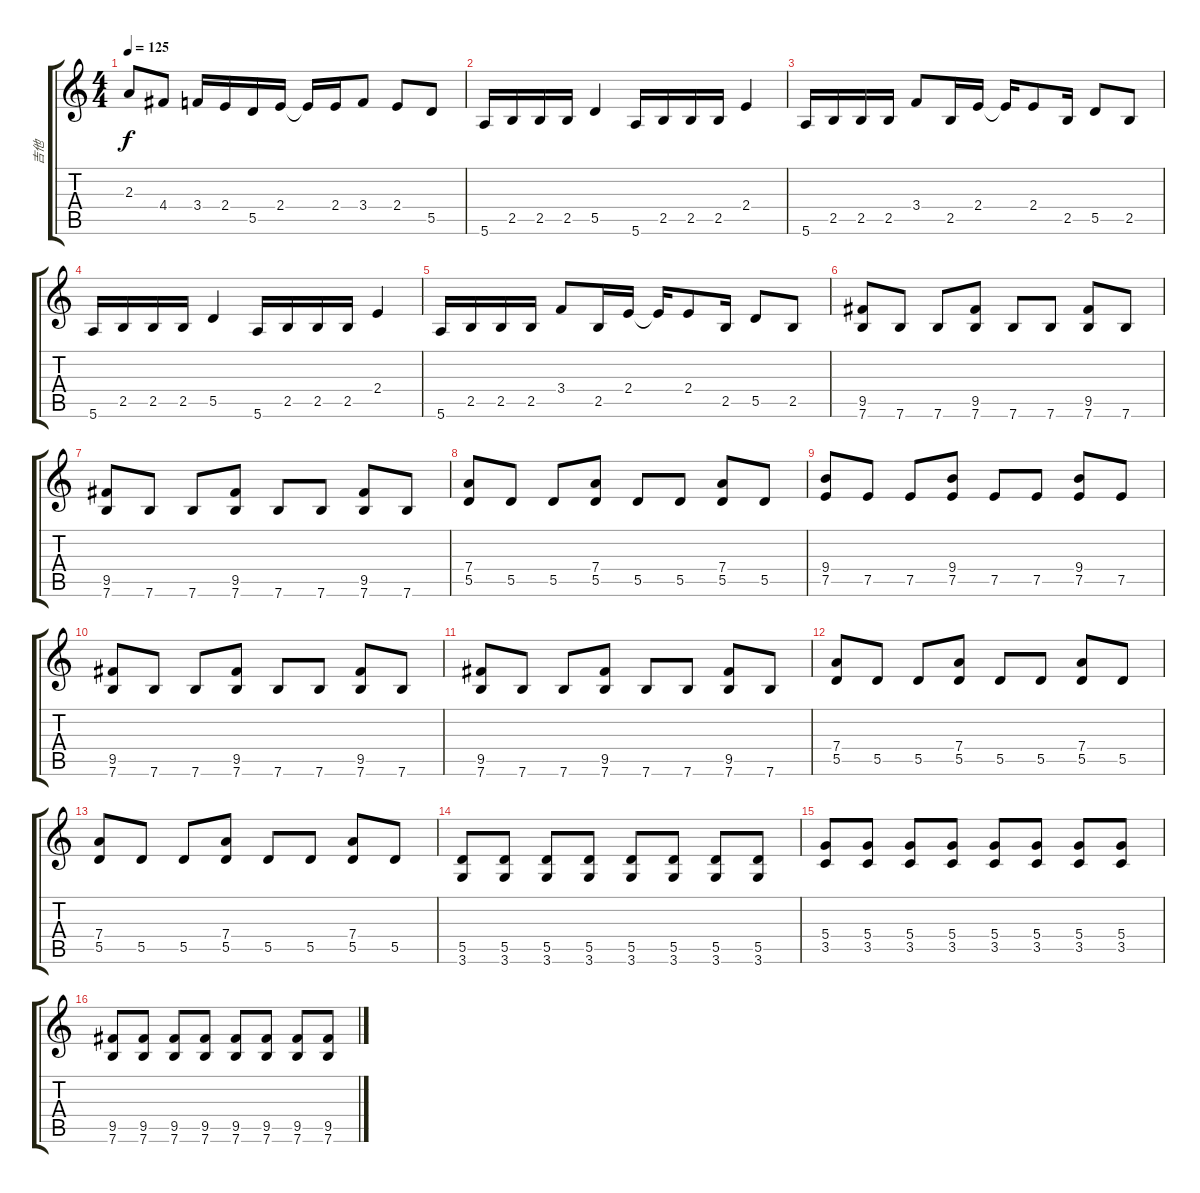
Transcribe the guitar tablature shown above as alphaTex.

\track ("吉他" "吉他") {instrument distortionguitar}
\staff {score tabs}
\tuning (E4 B3 G3 D3 A2 E2) {hide}
\ts (4 4)
\tempo 125
\clef g2
\ks c
2.3.8{dy f} 4.4.8 3.4.16 2.4.16 5.5.16 2.4.16 2.4{t}.16 2.4.16 3.4.8 2.4.8 5.5.8 |
5.6.16 2.5.16 2.5.16 2.5.16 5.5.4 5.6.16 2.5.16 2.5.16 2.5.16 2.4.4 |
5.6.16 2.5.16 2.5.16 2.5.16 3.4.8 2.5.16 2.4.16 2.4{t}.16 2.4.8 2.5.16 5.5.8 2.5.8 |
5.6.16 2.5.16 2.5.16 2.5.16 5.5.4 5.6.16 2.5.16 2.5.16 2.5.16 2.4.4 |
5.6.16 2.5.16 2.5.16 2.5.16 3.4.8 2.5.16 2.4.16 2.4{t}.16 2.4.8 2.5.16 5.5.8 2.5.8 |
(9.5 7.6).8 7.6.8 7.6.8 (9.5 7.6).8 7.6.8 7.6.8 (9.5 7.6).8 7.6.8 |
(9.5 7.6).8 7.6.8 7.6.8 (9.5 7.6).8 7.6.8 7.6.8 (9.5 7.6).8 7.6.8 |
(7.4 5.5).8 5.5.8 5.5.8 (7.4 5.5).8 5.5.8 5.5.8 (7.4 5.5).8 5.5.8 |
(9.4 7.5).8 7.5.8 7.5.8 (9.4 7.5).8 7.5.8 7.5.8 (9.4 7.5).8 7.5.8 |
(9.5 7.6).8 7.6.8 7.6.8 (9.5 7.6).8 7.6.8 7.6.8 (9.5 7.6).8 7.6.8 |
(9.5 7.6).8 7.6.8 7.6.8 (9.5 7.6).8 7.6.8 7.6.8 (9.5 7.6).8 7.6.8 |
(7.4 5.5).8 5.5.8 5.5.8 (7.4 5.5).8 5.5.8 5.5.8 (7.4 5.5).8 5.5.8 |
(7.4 5.5).8 5.5.8 5.5.8 (7.4 5.5).8 5.5.8 5.5.8 (7.4 5.5).8 5.5.8 |
(5.5 3.6).8 (5.5 3.6).8 (5.5 3.6).8 (5.5 3.6).8 (5.5 3.6).8 (5.5 3.6).8 (5.5 3.6).8 (5.5 3.6).8 |
(5.4 3.5).8 (5.4 3.5).8 (5.4 3.5).8 (5.4 3.5).8 (5.4 3.5).8 (5.4 3.5).8 (5.4 3.5).8 (5.4 3.5).8 |
(9.5 7.6).8{volume 14 balance 8 instrument distortionguitar} (9.5 7.6).8 (9.5 7.6).8 (9.5 7.6).8 (9.5 7.6).8 (9.5 7.6).8 (9.5 7.6).8 (9.5 7.6).8
